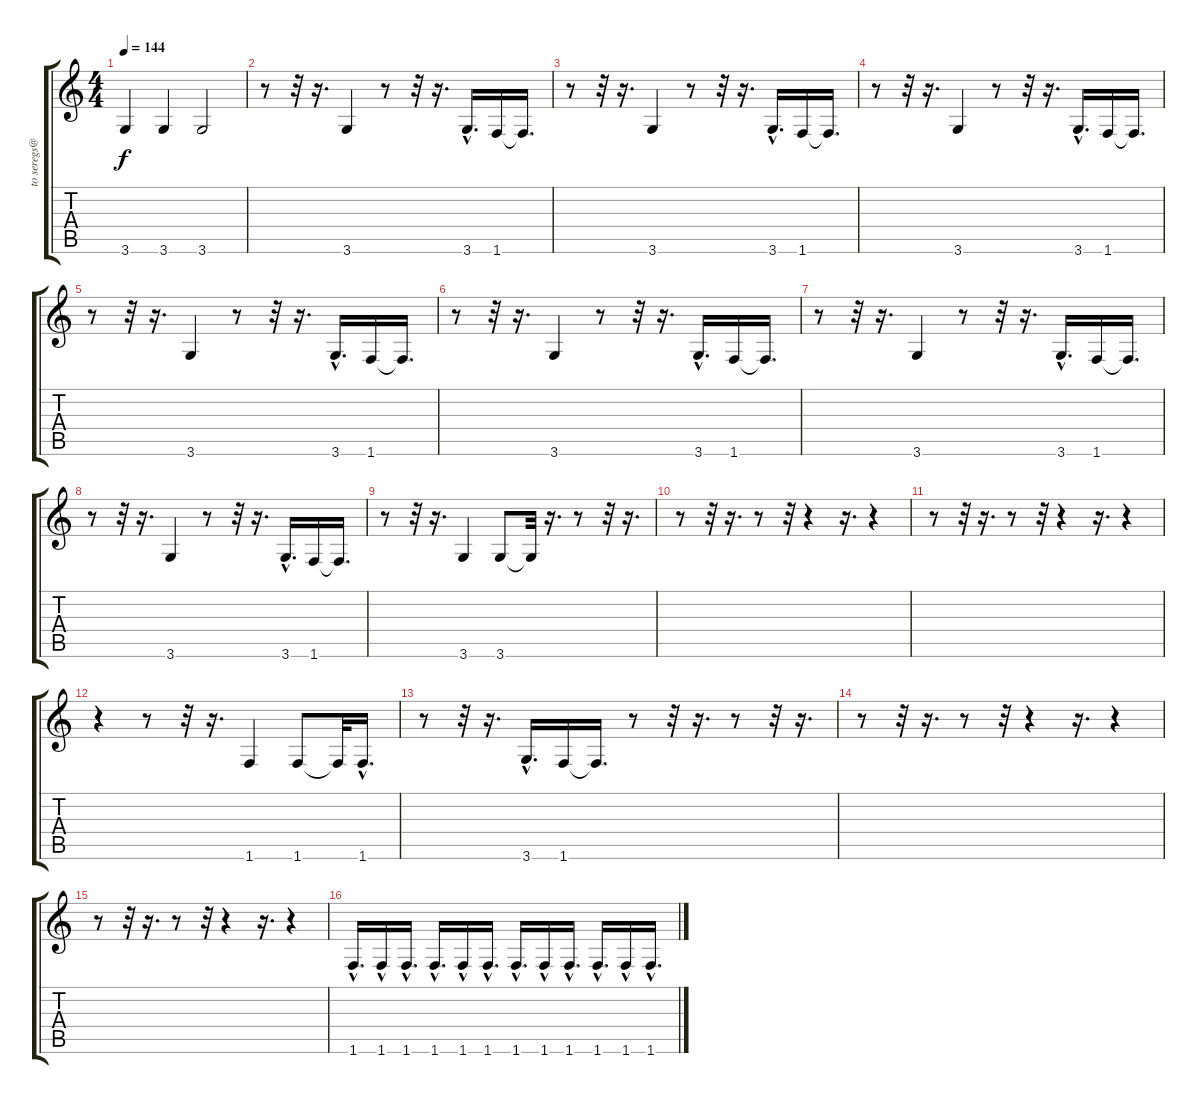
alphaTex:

\track ("to seregs@dnttm.ru" "to seregs@") {instrument electricbassfinger}
\staff {score tabs}
\tuning (E4 B3 G3 D3 A2 E2) {hide}
\ts (4 4)
\tempo 144
\clef g2
\ks c
3.6.4{dy f} 3.6.4 3.6.2 |
r.8 r.32 r.16{d} 3.6.4 r.8 r.32 r.16{d} 3.6{hac}.16{d} 1.6.16 1.6{t}.16{d} |
r.8 r.32 r.16{d} 3.6.4 r.8 r.32 r.16{d} 3.6{hac}.16{d} 1.6.16 1.6{t}.16{d} |
r.8 r.32 r.16{d} 3.6.4 r.8 r.32 r.16{d} 3.6{hac}.16{d} 1.6.16 1.6{t}.16{d} |
r.8 r.32 r.16{d} 3.6.4 r.8 r.32 r.16{d} 3.6{hac}.16{d} 1.6.16 1.6{t}.16{d} |
r.8 r.32 r.16{d} 3.6.4 r.8 r.32 r.16{d} 3.6{hac}.16{d} 1.6.16 1.6{t}.16{d} |
r.8 r.32 r.16{d} 3.6.4 r.8 r.32 r.16{d} 3.6{hac}.16{d} 1.6.16 1.6{t}.16{d} |
r.8 r.32 r.16{d} 3.6.4 r.8 r.32 r.16{d} 3.6{hac}.16{d} 1.6.16 1.6{t}.16{d} |
r.8 r.32 r.16{d} 3.6.4 3.6.8 3.6{t}.32 r.16{d} r.8 r.32 r.16{d} |
r.8 r.32 r.16{d} r.8 r.32 r.4 r.16{d} r.4 |
r.8 r.32 r.16{d} r.8 r.32 r.4 r.16{d} r.4 |
r.4 r.8 r.32 r.16{d} 1.6.4 1.6.8 1.6{t}.32 1.6{hac}.16{d} |
r.8 r.32 r.16{d} 3.6{hac}.16{d} 1.6.16 1.6{t}.16{d} r.8 r.32 r.16{d} r.8 r.32 r.16{d} |
r.8 r.32 r.16{d} r.8 r.32 r.4 r.16{d} r.4 |
r.8 r.32 r.16{d} r.8 r.32 r.4 r.16{d} r.4 |
1.6{hac}.16{d} 1.6{hac}.16 1.6{hac}.16{d} 1.6{hac}.16{d} 1.6{hac}.16 1.6{hac}.16{d} 1.6{hac}.16{d} 1.6{hac}.16 1.6{hac}.16{d} 1.6{hac}.16{d} 1.6{hac}.16 1.6{hac}.16{d}
